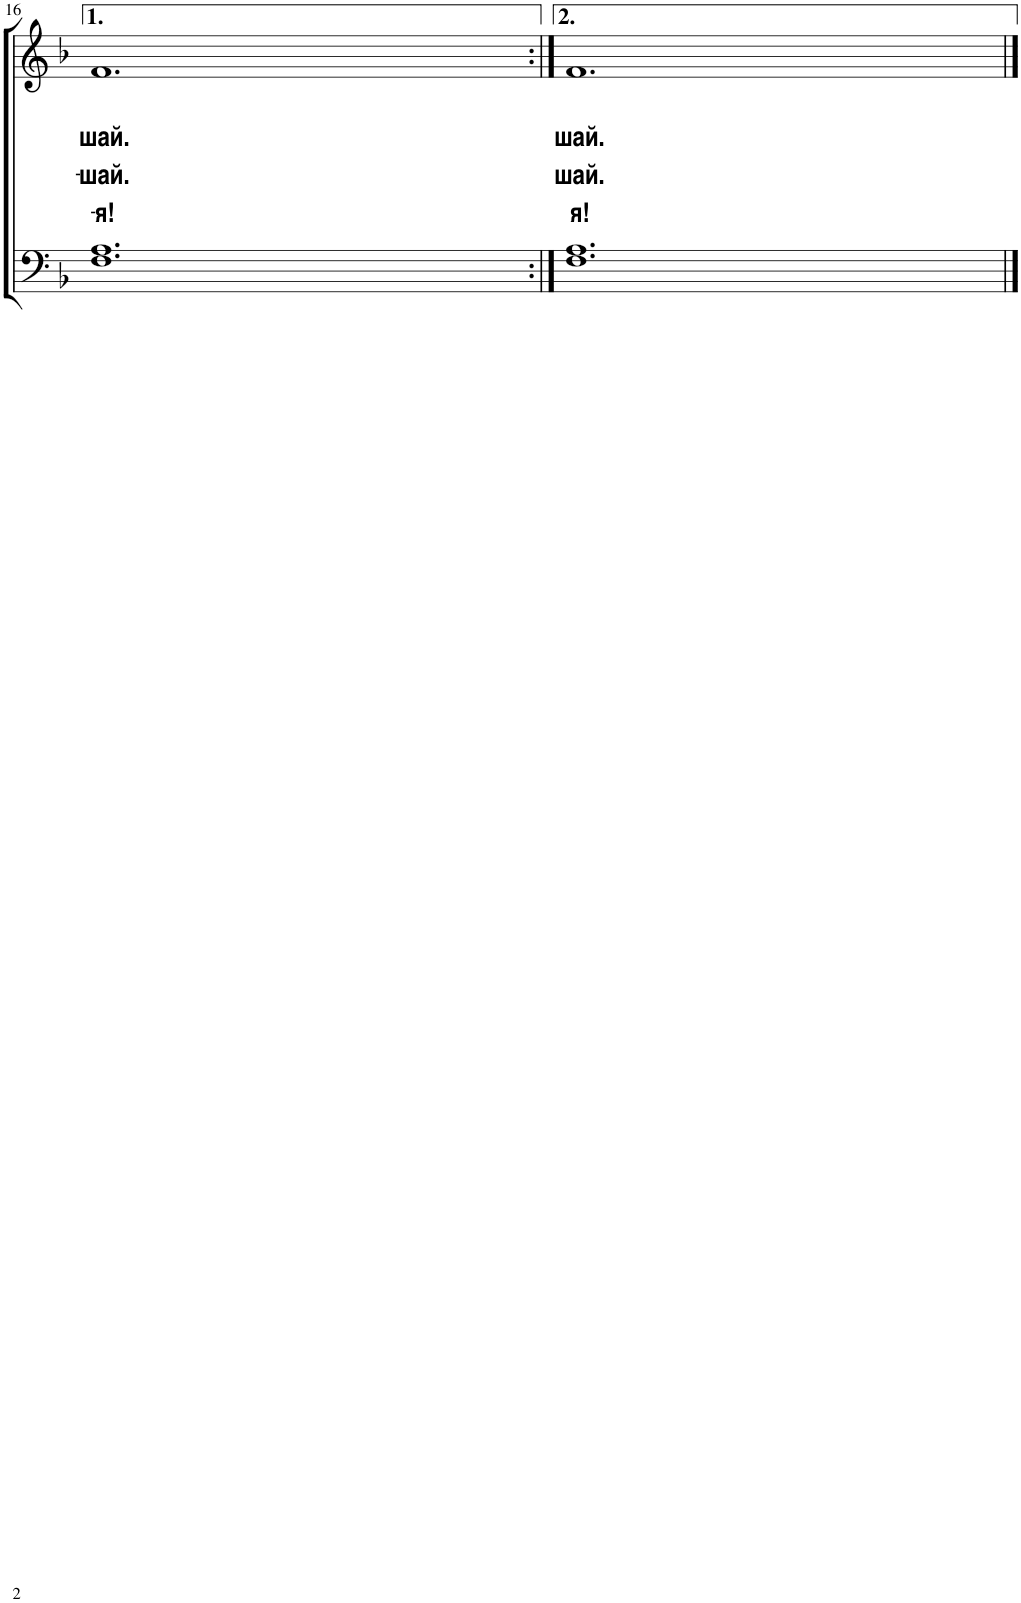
**kern	**kern	**text	**text	**text	**text
*part2	*part1	*part1	*part1	*part1	*part1
*staff2	*staff1	*staff1	*staff1	*staff1	*staff1
*I"Бас	*I"Сопрано	*	*	*	*
!!LO:PB:g=z
*clefF4	*clefG2	*	*	*	*
*k[b-]	*k[b-]	*	*	*	*
*M3/2	*M3/2	*	*	*	*
=16	=16	=16	=16	=16	=16
!	!	!	!LO:LY:b	!LO:LY:b	!LO:LY:b
1.F 1.A	1.f	.	-шай.	-шай.-	-я!-
=17:|!	=17:|!	=17:|!	=17:|!	=17:|!	=17:|!
!	!	!	!LO:LY:b	!LO:LY:b	!LO:LY:b
1.F 1.A	1.f	.	-шай.	-шай.	-я!
==	==	==	==	==	==
*-	*-	*-	*-	*-	*-
